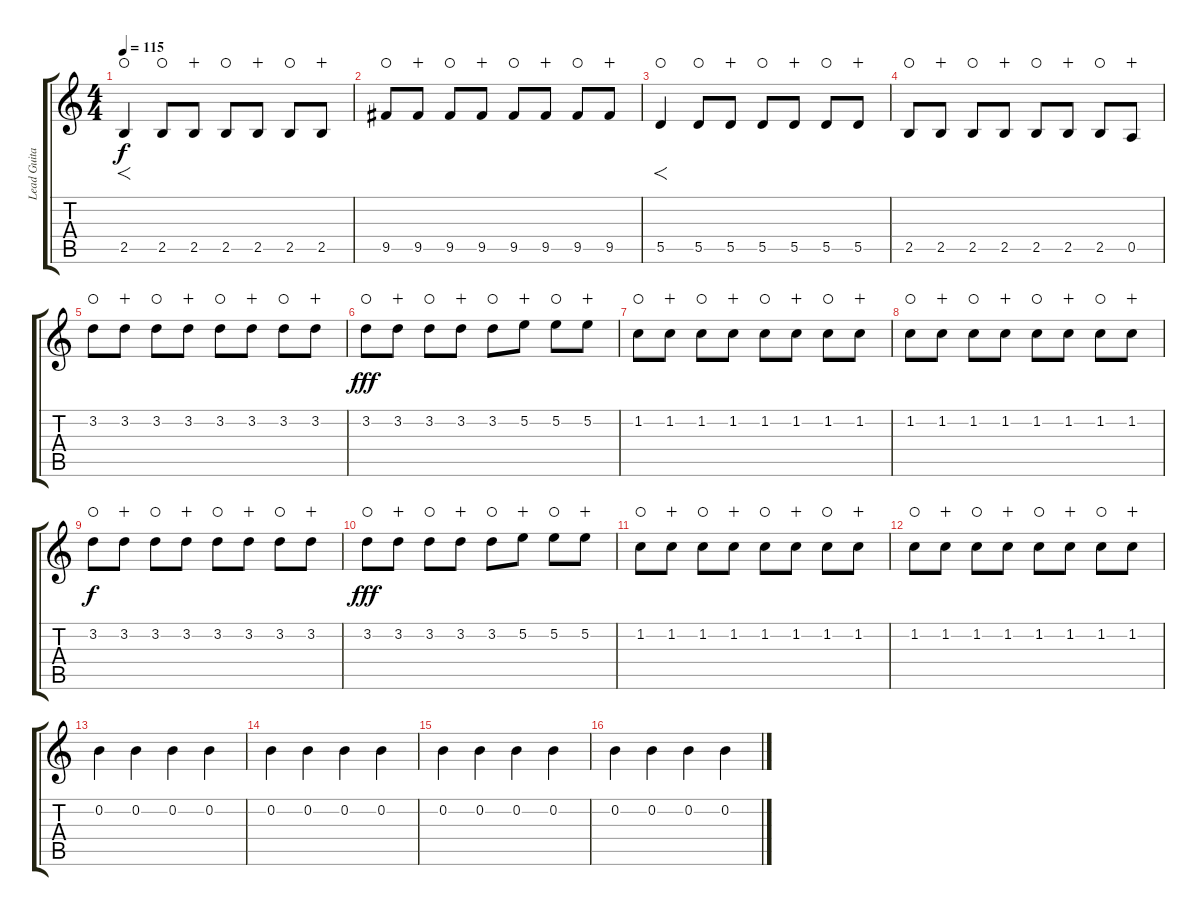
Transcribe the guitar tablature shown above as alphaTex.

\track ("Lead Guitar" "Lead Guita") {instrument distortionguitar}
\staff {score tabs}
\tuning (E4 B3 G3 D3 A2 D2) {hide}
\ts (4 4)
\tempo 115
\clef g2
\ks c
2.5.4{f dy f volume 14 waho} 2.5.8{waho} 2.5.8{wahc} 2.5.8{waho} 2.5.8{wahc} 2.5.8{waho} 2.5.8{wahc} |
9.5.8{waho} 9.5.8{volume 4 wahc} 9.5.8{waho} 9.5.8{wahc} 9.5.8{waho} 9.5.8{wahc} 9.5.8{waho} 9.5.8{wahc} |
5.5.4{f volume 14 waho} 5.5.8{waho} 5.5.8{wahc} 5.5.8{waho} 5.5.8{wahc} 5.5.8{waho} 5.5.8{wahc} |
2.5.8{waho} 2.5.8{wahc} 2.5.8{volume 4 waho} 2.5.8{wahc} 2.5.8{waho} 2.5.8{wahc} 2.5.8{waho} 0.5.8{wahc} |
3.2.8{volume 9 waho} 3.2.8{wahc} 3.2.8{waho} 3.2.8{wahc} 3.2.8{waho} 3.2.8{wahc} 3.2.8{waho} 3.2.8{wahc} |
3.2.8{dy fff waho} 3.2.8{wahc} 3.2.8{waho} 3.2.8{wahc} 3.2.8{waho} 5.2.8{wahc} 5.2.8{waho} 5.2.8{wahc} |
1.2.8{waho} 1.2.8{wahc} 1.2.8{waho} 1.2.8{wahc} 1.2.8{waho} 1.2.8{wahc} 1.2.8{waho} 1.2.8{wahc} |
1.2.8{waho} 1.2.8{wahc} 1.2.8{waho} 1.2.8{wahc} 1.2.8{waho} 1.2.8{wahc} 1.2.8{waho} 1.2.8{wahc} |
3.2.8{dy f waho} 3.2.8{wahc} 3.2.8{waho} 3.2.8{wahc} 3.2.8{waho} 3.2.8{wahc} 3.2.8{waho} 3.2.8{wahc} |
3.2.8{dy fff waho} 3.2.8{wahc} 3.2.8{waho} 3.2.8{wahc} 3.2.8{waho} 5.2.8{wahc} 5.2.8{waho} 5.2.8{wahc} |
1.2.8{waho} 1.2.8{wahc} 1.2.8{waho} 1.2.8{wahc} 1.2.8{waho} 1.2.8{wahc} 1.2.8{waho} 1.2.8{wahc} |
1.2.8{waho} 1.2.8{wahc} 1.2.8{waho} 1.2.8{wahc} 1.2.8{waho} 1.2.8{wahc} 1.2.8{waho} 1.2.8{wahc} |
0.2.4{volume 9} 0.2.4 0.2.4 0.2.4 |
0.2.4 0.2.4 0.2.4 0.2.4 |
0.2.4 0.2.4 0.2.4 0.2.4 |
0.2.4 0.2.4 0.2.4 0.2.4
